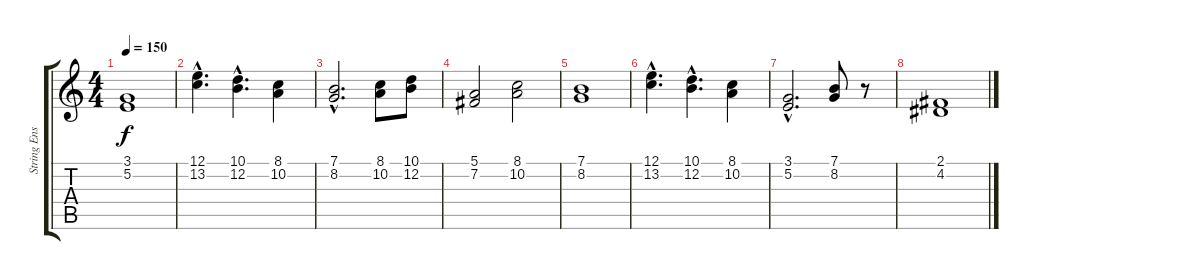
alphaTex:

\track ("String Ensemble I" "String Ens") {instrument stringensemble1}
\staff {score tabs}
\tuning (E4 B3 G3 D3 A2 E2) {hide}
\ts (4 4)
\tempo 150
\clef g2
\ks c
(3.1 5.2).1{dy f volume 6} |
(12.1{hac} 13.2{hac}).4{d} (10.1{hac} 12.2{hac}).4{d} (8.1 10.2).4 |
(7.1{hac} 8.2{hac}).2{d volume 4} (8.1 10.2).8 (10.1 12.2).8 |
(5.1 7.2).2 (8.1 10.2).2 |
(7.1 8.2).1{volume 2} |
(12.1{hac} 13.2{hac}).4{d} (10.1{hac} 12.2{hac}).4{d} (8.1 10.2).4 |
(3.1{hac} 5.2{hac}).2{d volume 0} (7.1 8.2).8 r.8 |
(2.1 4.2).1
